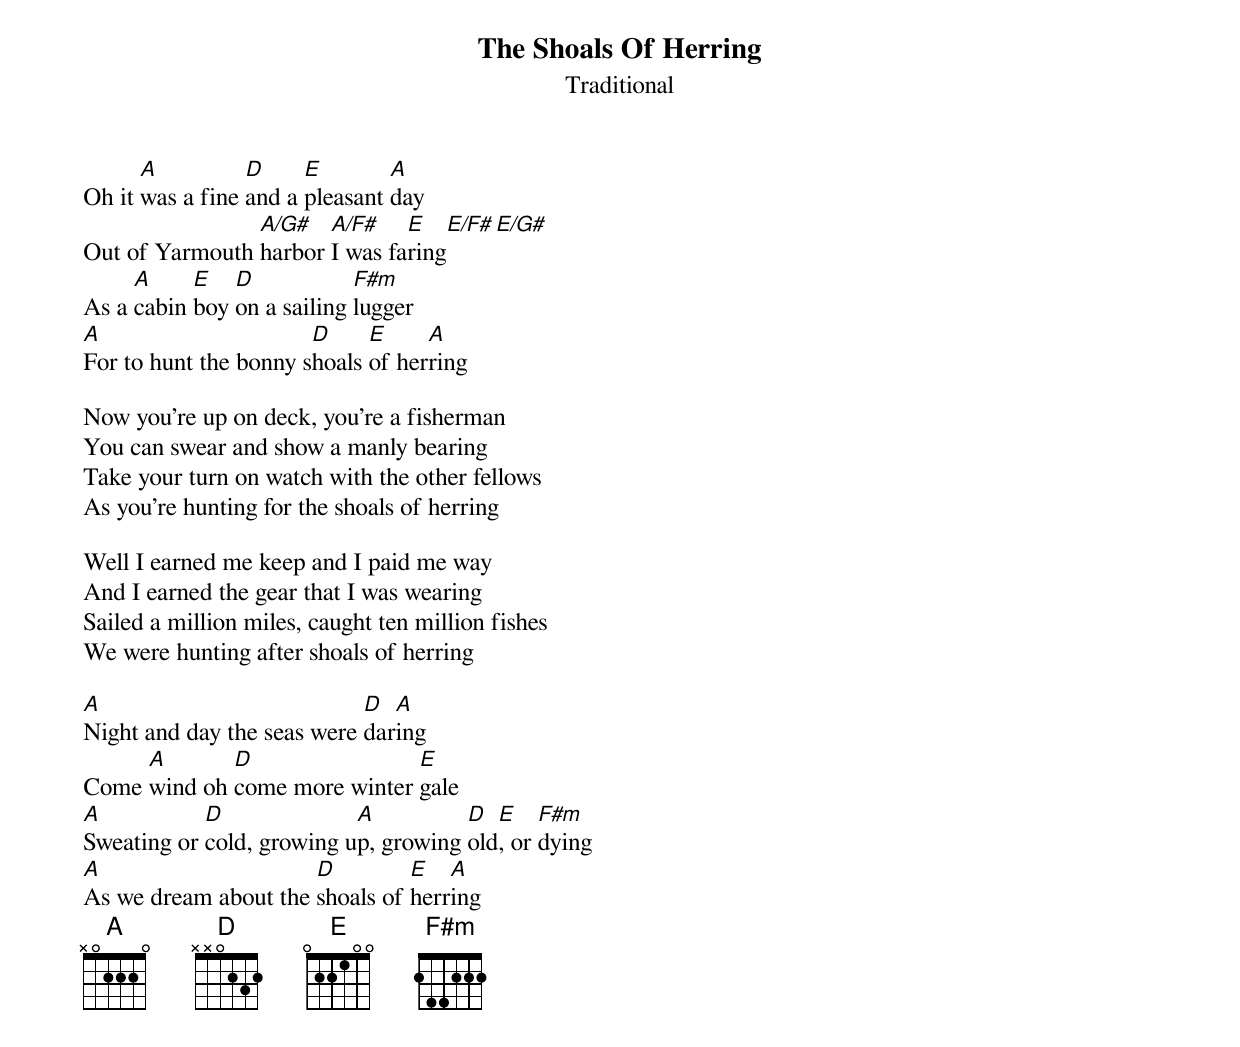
{t:The Shoals Of Herring}
{st:Traditional}
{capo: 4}

Oh it [A]was a fine [D]and a [E]pleasant [A]day
Out of Yarmouth [A/G#]harbor [A/F#]I was fa[E]ring[E/F#][E/G#]
As a [A]cabin [E]boy [D]on a sailing [F#m]lugger
[A]For to hunt the bonny s[D]hoals [E]of her[A]ring

Now you're up on deck, you're a fisherman
You can swear and show a manly bearing
Take your turn on watch with the other fellows
As you're hunting for the shoals of herring

Well I earned me keep and I paid me way
And I earned the gear that I was wearing
Sailed a million miles, caught ten million fishes
We were hunting after shoals of herring

[A]Night and day the seas were [D]dar[A]ing
Come [A]wind oh [D]come more winter [E]gale
[A]Sweating or [D]cold, growing u[A]p, growing [D]old[E], or [F#m]dying
[A]As we dream about the [D]shoals of [E]herr[A]ing
